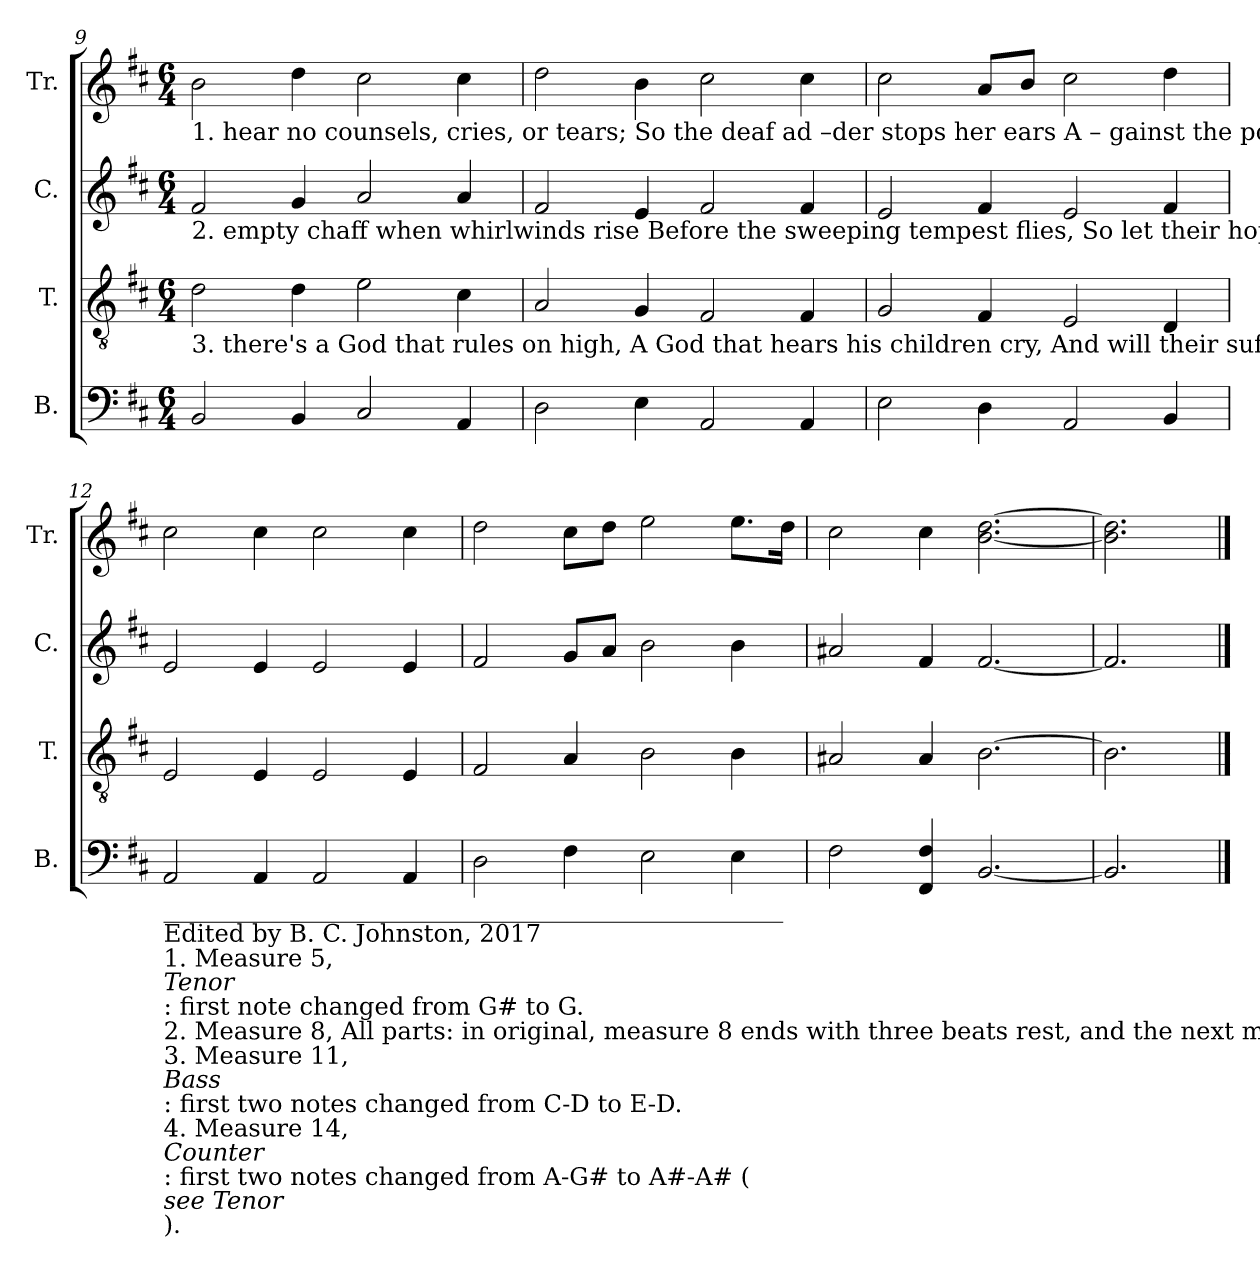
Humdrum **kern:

**kern	**kern	**kern	**kern
*part4	*part3	*part2	*part1
*staff4	*staff3	*staff2	*staff1
*I"B.	*I"T.	*I"C.	*I"Tr.
*I'B.	*I'T.	*I'C.	*I'Tr.
!!LO:LB:g=z
*clefF4	*clefGv2	*clefG2	*clefG2
*k[f#c#]	*k[f#c#]	*k[f#c#]	*k[f#c#]
*M6/4	*M6/4	*M6/4	*M6/4
=9	=9	=9	=9
!	!	!	!LO:TX:b:t=1. hear no counsels, cries, or tears;  So the deaf ad –der stops her ears    A – gainst  the  power  of  char–ming  sounds. __
!	!	!LO:TX:b:t=2. empty chaff when whirlwinds rise  Before the sweeping tempest flies,  So  let  their  hopes  and  names  be  lost. ____	!
!	!LO:TX:b:t=3. there's a God that rules on high,  A God that hears  his children cry,   And  will  their  suf–ferings    well   re–pay. ____	!	!
2BB/	2d\	2f#/	2b\
4BB/	4d\	4g/	4dd\
2C#/	2e\	2a/	2cc#\
4AA/	4c#\	4a/	4cc#\
=10	=10	=10	=10
2D\	2A/	2f#/	2dd\
4E\	4G/	4e/	4b\
2AA/	2F#/	2f#/	2cc#\
4AA/	4F#/	4f#/	4cc#\
=11	=11	=11	=11
2E\	2G/	2e/	2cc#\
4D\	4F#/	4f#/	8a/L
.	.	.	8b/J
2AA/	2E/	2e/	2cc#\
4BB/	4D/	4f#/	4dd\
=12	=12	=12	=12
!LO:TX:b:t=___________________________________________________	!	!	!
!LO:TX:b:t=Edited by B. C. Johnston, 2017	!	!	!
!LO:TX:b:t=1. Measure 5,	!	!	!
!LO:TX:b:i:t=Tenor	!	!	!
!LO:TX:b:t=&colon; first note changed from G# to G.	!	!	!
!LO:TX:b:t=2. Measure 8, All parts&colon; in original, measure 8 ends with three beats rest, and the next measure begins with three beats rest; all these rests removed.	!	!	!
!LO:TX:b:t=3. Measure 11,	!	!	!
!LO:TX:b:i:t=Bass	!	!	!
!LO:TX:b:t=&colon; first two notes changed from C-D to E-D.	!	!	!
!LO:TX:b:t=4. Measure 14,	!	!	!
!LO:TX:b:i:t=Counter	!	!	!
!LO:TX:b:t=&colon; first two notes changed from A-G# to A#-A# (	!	!	!
!LO:TX:b:i:t=see Tenor	!	!	!
!LO:TX:b:t=).	!	!	!
2AA/	2E/	2e/	2cc#\
4AA/	4E/	4e/	4cc#\
2AA/	2E/	2e/	2cc#\
4AA/	4E/	4e/	4cc#\
=13	=13	=13	=13
2D\	2F#/	2f#/	2dd\
4F#\	4A/	8g/L	8cc#\L
.	.	8a/J	8dd\J
2E\	2B\	2b\	2ee\
4E\	4B\	4b\	8.ee\L
.	.	.	16dd\Jk
=14	=14	=14	=14
2F#\	2A#X/	2a#X/	2cc#\
4FF#/ 4F#/	4A#/	4f#/	4cc#\
[2.BB/	[2.B\	[2.f#/	[2.b\ [2.dd\
=15	=15	=15	=15
2.BB/]	2.B\]	2.f#/]	2.b\] 2.dd\]
==	==	==	==
*-	*-	*-	*-
